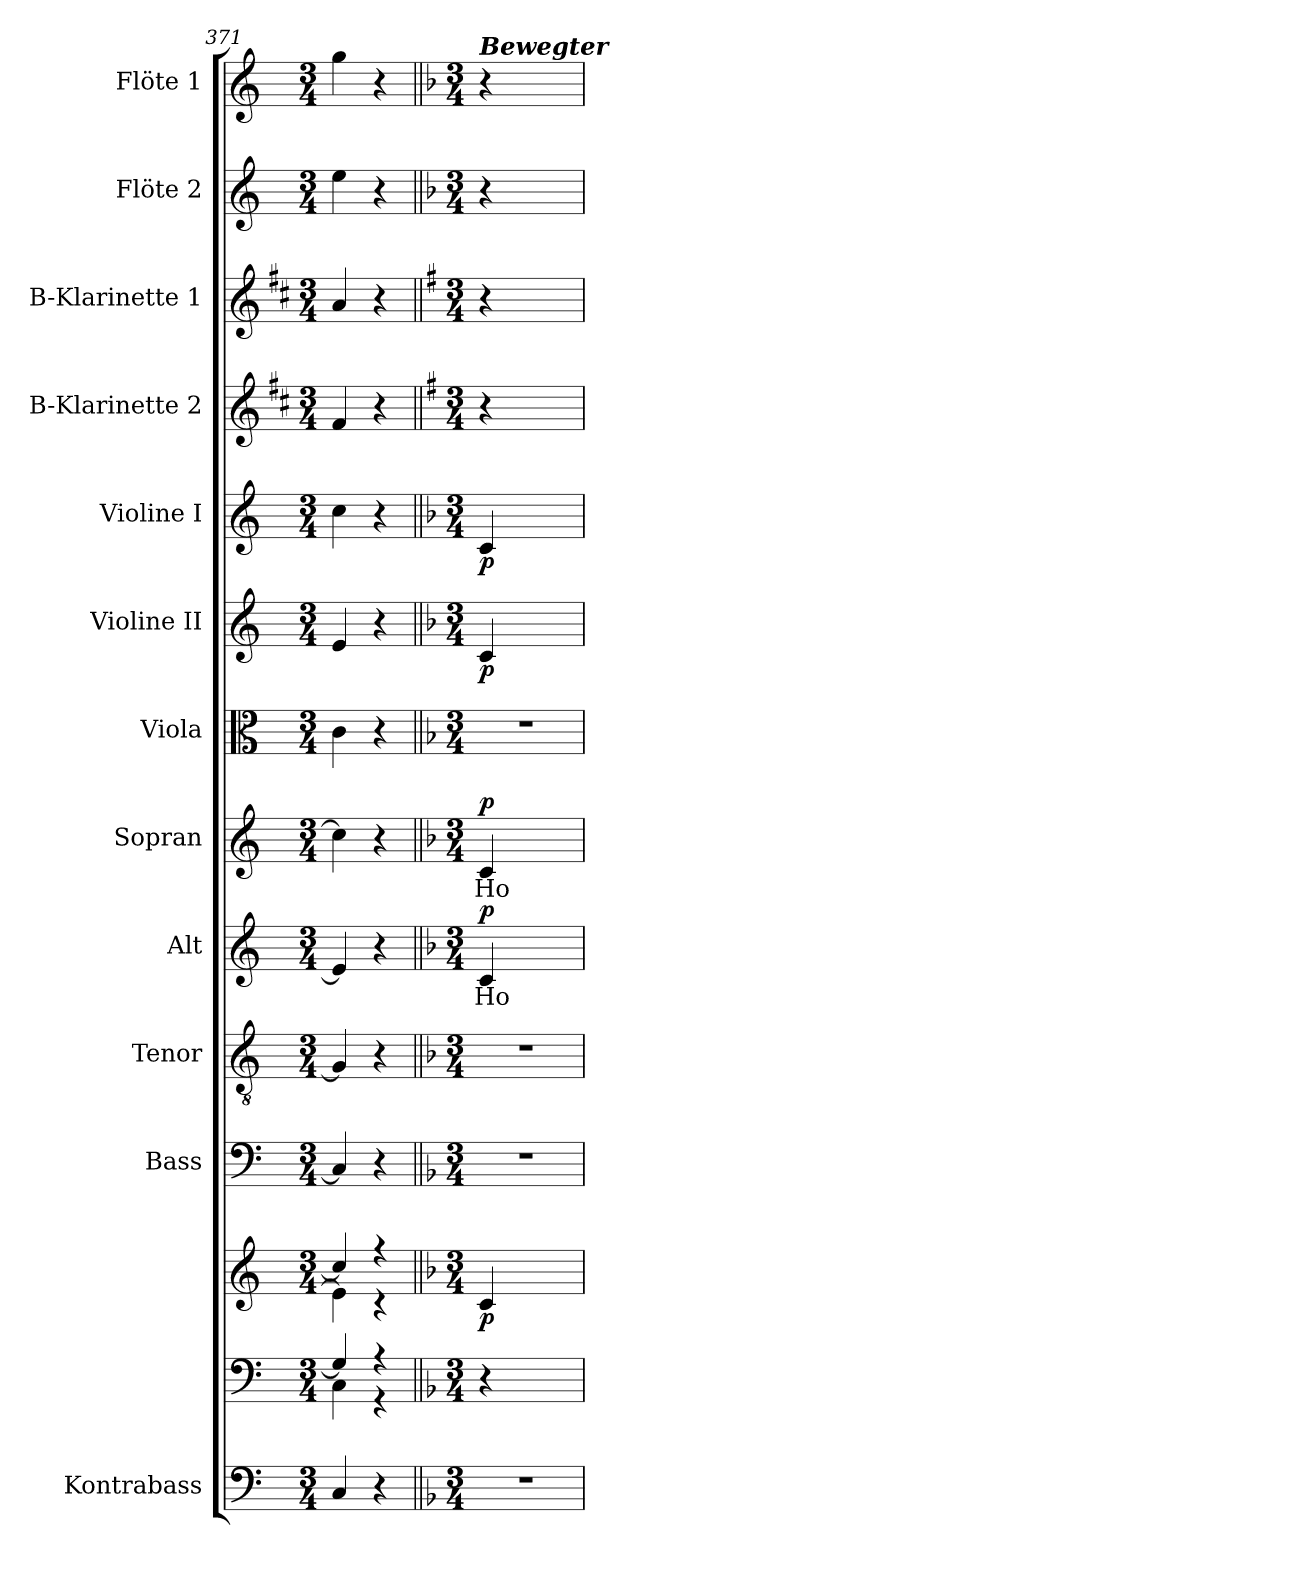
**kern	**kern	**kern	**dynam	**kern	**kern	**kern	**text	**dynam	**kern	**text	**dynam	**kern	**kern	**dynam	**kern	**dynam	**kern	**kern	**kern	**kern
*part13	*part12	*part12	*part12	*part11	*part10	*part9	*part9	*part9	*part8	*part8	*part8	*part7	*part6	*part6	*part5	*part5	*part4	*part3	*part2	*part1
*staff14	*staff13	*staff12	*staff12/13	*staff11	*staff10	*staff9	*staff9	*staff9	*staff8	*staff8	*staff8	*staff7	*staff6	*staff6	*staff5	*staff5	*staff4	*staff3	*staff2	*staff1
*I"Kontrabass	*	*	*	*I"Bass	*I"Tenor	*I"Alt	*	*	*I"Sopran	*	*	*I"Viola	*I"Violine II	*	*I"Violine I	*	*I"B-Klarinette 2	*I"B-Klarinette 1	*I"Flöte 2	*I"Flöte 1
*I'Kb.	*	*	*	*I'B.	*I'T.	*I'A.	*	*	*I'S.	*	*	*I'Vla.	*I'Vl. II	*	*I'Vl. I	*	*I'B Kl. 2	*I'B Kl. 1	*I'Fl. 2	*I'Fl. 1
*clefF4	*clefF4	*clefG2	*	*clefF4	*clefGv2	*clefG2	*	*	*clefG2	*	*	*clefC3	*clefG2	*	*clefG2	*	*clefG2	*clefG2	*clefG2	*clefG2
*ITrd7c12	*	*	*	*	*	*	*	*	*	*	*	*	*	*	*	*	*ITrd1c2	*ITrd1c2	*	*
*k[]	*k[]	*k[]	*	*k[]	*k[]	*k[]	*	*	*k[]	*	*	*k[]	*k[]	*	*k[]	*	*k[]	*k[]	*k[]	*k[]
*C:	*C:	*C:	*	*C:	*C:	*C:	*	*	*C:	*	*	*C:	*C:	*	*C:	*	*C:	*C:	*C:	*C:
*M3/4	*M3/4	*M3/4	*	*M3/4	*M3/4	*M3/4	*	*	*M3/4	*	*	*M3/4	*M3/4	*	*M3/4	*	*M3/4	*M3/4	*M3/4	*M3/4
=371	=371	=371	=371	=371	=371	=371	=371	=371	=371	=371	=371	=371	=371	=371	=371	=371	=371	=371	=371	=371
*	*^	*^	*	*	*	*	*	*	*	*	*	*	*	*	*	*	*	*	*	*
4CC/	4G/]	4C\	4cc/]	4e\]	.	4C/]	4G/]	4e/]	.	.	4cc\]	.	.	4c\	4e/	.	4cc\	.	4e/	4g/	4ee\	4gg\
4r	4r	4r	4r	4r	.	4r	4r	4r	.	.	4r	.	.	4r	4r	.	4r	.	4r	4r	4r	4r
*	*v	*v	*	*	*	*	*	*	*	*	*	*	*	*	*	*	*	*	*	*	*	*
*	*	*v	*v	*	*	*	*	*	*	*	*	*	*	*	*	*	*	*	*	*	*
=372||	=372||	=372||	=372||	=372||	=372||	=372||	=372||	=372||	=372||	=372||	=372||	=372||	=372||	=372||	=372||	=372||	=372||	=372||	=372||	=372||
*k[b-]	*k[b-]	*k[b-]	*	*k[b-]	*k[b-]	*k[b-]	*	*	*k[b-]	*	*	*k[b-]	*k[b-]	*	*k[b-]	*	*k[b-]	*k[b-]	*k[b-]	*k[b-]
*F:	*F:	*F:	*	*F:	*F:	*F:	*	*	*F:	*	*	*F:	*F:	*	*F:	*	*F:	*F:	*F:	*F:
*M3/4	*M3/4	*M3/4	*	*M3/4	*M3/4	*M3/4	*	*	*M3/4	*	*	*M3/4	*M3/4	*	*M3/4	*	*M3/4	*M3/4	*M3/4	*M3/4
*	*^	*^	*	*	*	*	*	*	*	*	*	*	*	*	*	*	*	*	*	*
!	!	!	!	!	!	!	!	!	!	!	!	!	!	!	!	!	!	!	!	!	!	!LO:TX:a:Bi:t=Bewegter
!	!	!	!	!	!LO:DY:b	!	!	!	!LO:LY:b	!LO:DY:a	!	!LO:LY:b	!LO:DY:a	!	!	!LO:DY:b	!	!LO:DY:b	!	!	!	!
*	*v	*v	*	*	*	*	*	*	*	*	*	*	*	*	*	*	*	*	*	*	*	*
*	*	*v	*v	*	*	*	*	*	*	*	*	*	*	*	*	*	*	*	*	*	*
2.r	4r	4c/	p	2.r	2.r	4c/	Ho-	p	4c/	Ho-	p	2.r	4c/	p	4c/	p	4r	4r	4r	4r
.	2ryy	2ryy	.	.	.	2ryy	.	.	2ryy	.	.	.	2ryy	.	2ryy	.	2ryy	2ryy	2ryy	2ryy
=	=	=	=	=	=	=	=	=	=	=	=	=	=	=	=	=	=	=	=	=
*-	*-	*-	*-	*-	*-	*-	*-	*-	*-	*-	*-	*-	*-	*-	*-	*-	*-	*-	*-	*-
